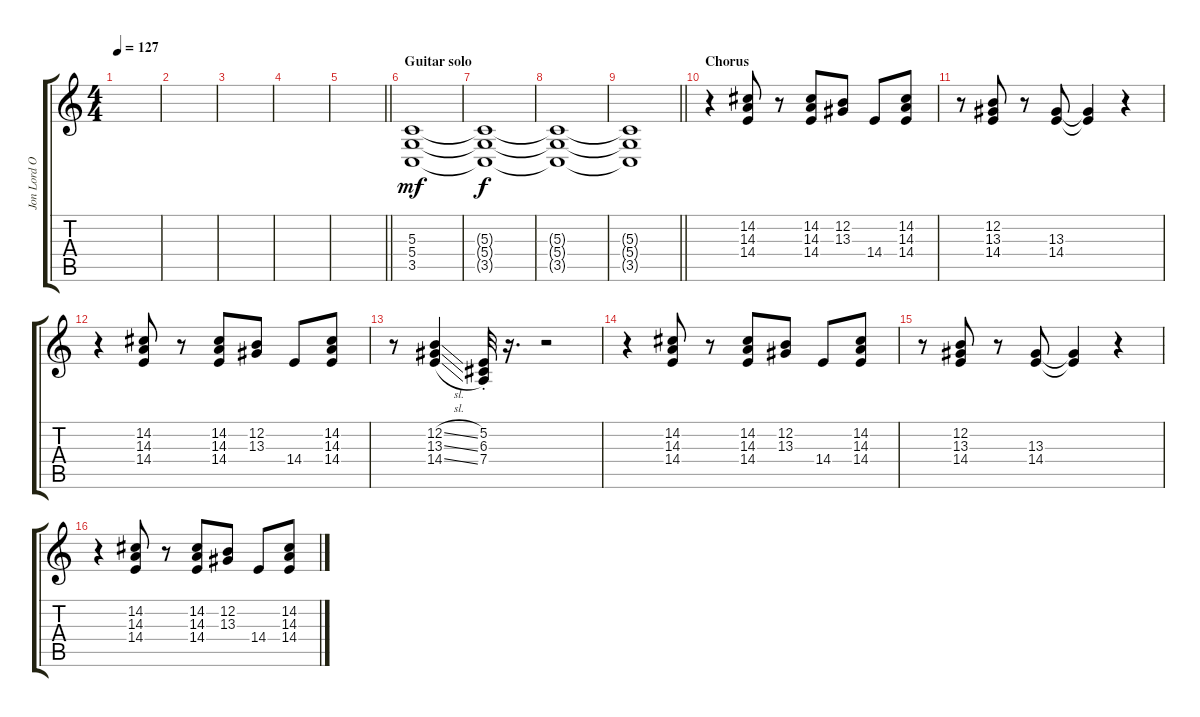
\track ("Jon Lord Organ" "Jon Lord O") {instrument electricpiano1}
\staff {score tabs}
\tuning (E4 B3 G3 D3 A2 E2) {hide}
\ts (4 4)
\tempo 127
\clef g2
\ks c
|
|
|
|
\barLineRight lightlight
|
\section ("" "Guitar solo")
(5.3 5.4 3.5).1{dy mf volume 9 instrument distortionguitar} |
(5.3{t} 5.4{t} 3.5{t}).1{dy f} |
(5.3{t} 5.4{t} 3.5{t}).1 |
\barLineRight lightlight
(5.3{t} 5.4{t} 3.5{t}).1 |
\section ("" "Chorus")
r.4{volume 9 instrument distortionguitar} (14.2 14.3 14.4).8 r.8 (14.2 14.3 14.4).8 (12.2 13.3).8 14.4.8 (14.2 14.3 14.4).8 |
r.8 (12.2 13.3 14.4).8 r.8 (13.3 14.4).8 (13.3{t} 14.4{t}).4 r.4 |
r.4 (14.2 14.3 14.4).8 r.8 (14.2 14.3 14.4).8 (12.2 13.3).8 14.4.8 (14.2 14.3 14.4).8 |
r.8 (12.2{sl} 13.3{sl} 14.4{sl}).4 (5.2{st} 6.3{st} 7.4{st}).32 r.16{d} r.2 |
r.4 (14.2 14.3 14.4).8 r.8 (14.2 14.3 14.4).8 (12.2 13.3).8 14.4.8 (14.2 14.3 14.4).8 |
r.8 (12.2 13.3 14.4).8 r.8 (13.3 14.4).8 (13.3{t} 14.4{t}).4 r.4 |
r.4 (14.2 14.3 14.4).8 r.8 (14.2 14.3 14.4).8 (12.2 13.3).8 14.4.8 (14.2 14.3 14.4).8
